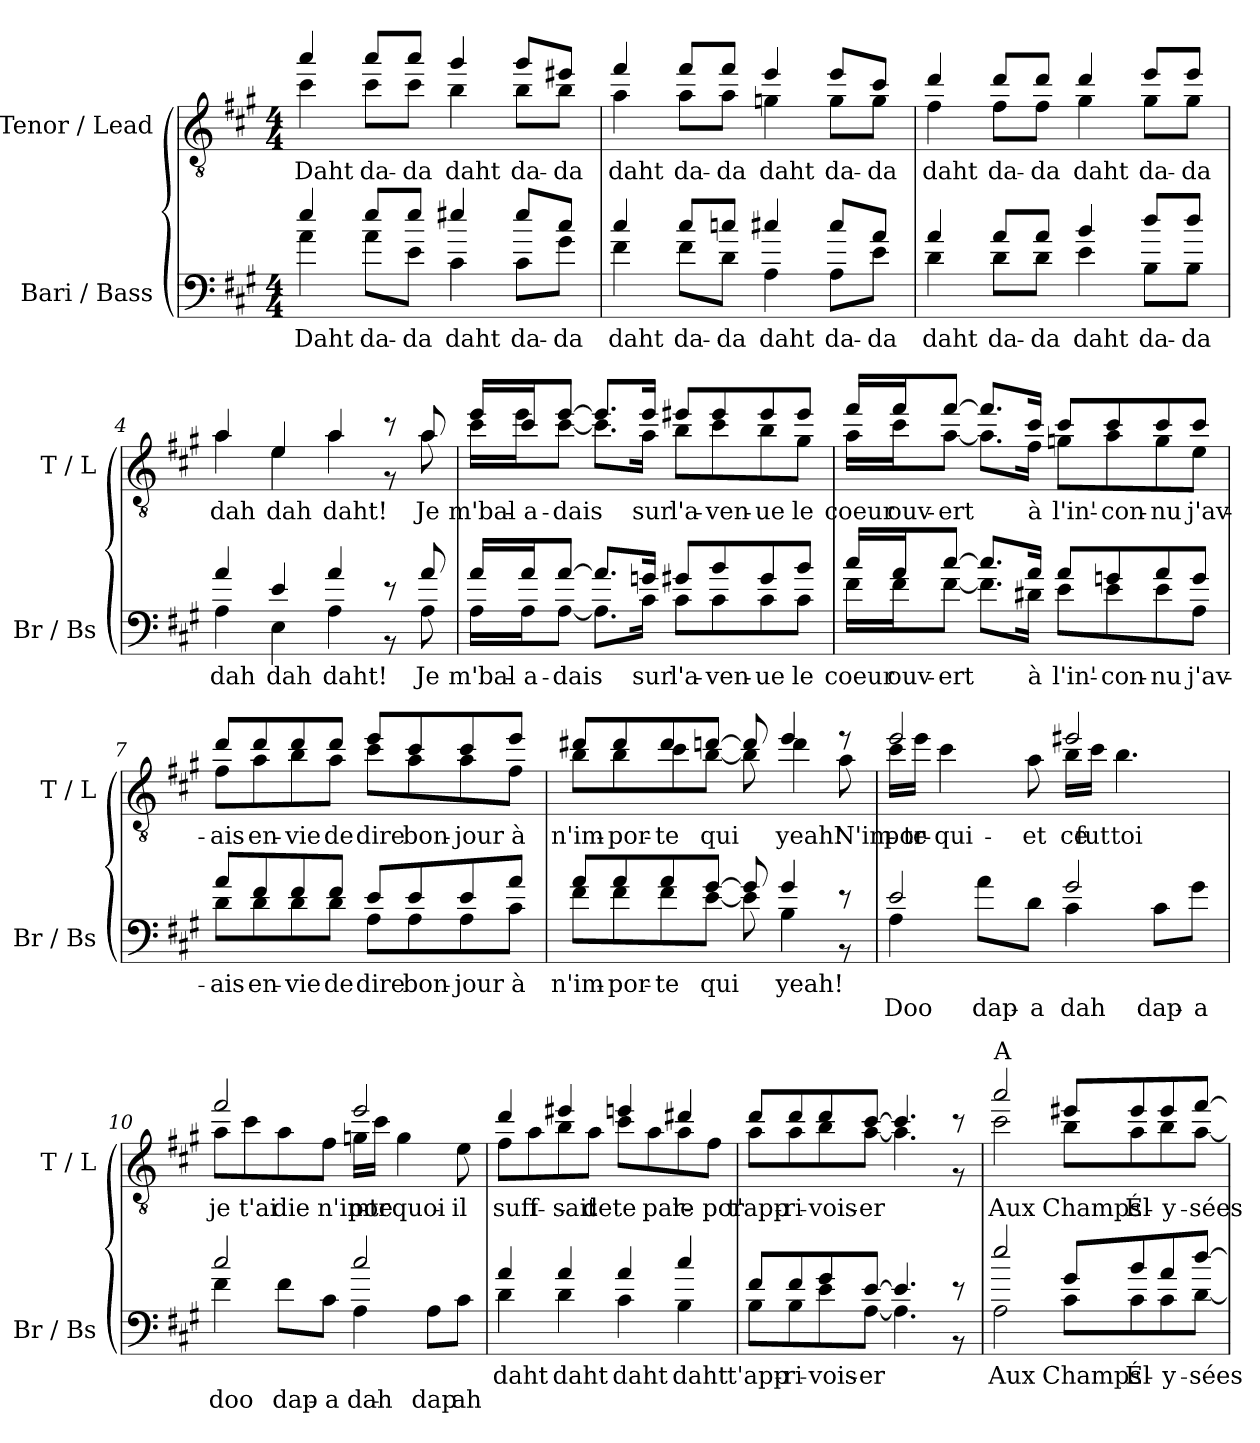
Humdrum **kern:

**kern	**text	**text	**kern	**text
*part2	*part2	*part2	*part1	*part1
*staff2	*staff2	*staff2	*staff1	*staff1
*I"Bari / Bass	*	*	*I"Tenor / Lead	*
*I'Br / Bs	*	*	*I'T / L	*
*clefF4	*	*	*clefGv2	*
*ITrd8c14	*	*	*ITrd8c14	*
*k[f#c#g#]	*	*	*k[f#c#g#]	*
*A:	*	*	*A:	*
*M4/4	*	*	*M4/4	*
*MM80	*	*	*MM80	*
=1	=1	=1	=1	=1
!	!LO:LY:a:color=#000000	!	!	!
*^	*	*	*	*
!	!	!LO:LY:color=#000000	!	!	!LO:LY:a:color=#000000
*	*	*	*	*^	*
!	!	!	!	!	!	!LO:LY:color=#000000
4e	4A	Daht	.	4a	4c#	Daht
!	!	!LO:LY:a:color=#000000	!	!	!	!
!	!	!LO:LY:color=#000000	!	!	!	!LO:LY:a:color=#000000
!	!	!	!	!	!	!LO:LY:color=#000000
8eL	8AL	da-	.	8aL	8c#L	da-
!	!	!LO:LY:a:color=#000000	!	!	!	!
!	!	!LO:LY:color=#000000	!	!	!	!LO:LY:a:color=#000000
!	!	!	!	!	!	!LO:LY:color=#000000
8eJ	8EJ	-da	.	8aJ	8c#J	-da
!	!	!LO:LY:a:color=#000000	!	!	!	!
!	!	!LO:LY:color=#000000	!	!	!	!LO:LY:a:color=#000000
!	!	!	!	!	!	!LO:LY:color=#000000
4e#X	4C#	daht	.	4g#	4B	daht
!	!	!LO:LY:a:color=#000000	!	!	!	!
!	!	!LO:LY:color=#000000	!	!	!	!LO:LY:a:color=#000000
!	!	!	!	!	!	!LO:LY:color=#000000
8e#L	8C#L	da-	.	8g#L	8BL	da-
!	!	!LO:LY:a:color=#000000	!	!	!	!
!	!	!LO:LY:color=#000000	!	!	!	!LO:LY:a:color=#000000
!	!	!	!	!	!	!LO:LY:color=#000000
8c#J	8G#J	-da	.	8e#XJ	8BJ	-da
=2	=2	=2	=2	=2	=2	=2
!	!	!LO:LY:a:color=#000000	!	!	!	!
!	!	!LO:LY:color=#000000	!	!	!	!LO:LY:a:color=#000000
!	!	!	!	!	!	!LO:LY:color=#000000
4c#	4F#	daht	.	4f#	4A	daht
!	!	!LO:LY:a:color=#000000	!	!	!	!
!	!	!LO:LY:color=#000000	!	!	!	!LO:LY:a:color=#000000
!	!	!	!	!	!	!LO:LY:color=#000000
8c#L	8F#L	da-	.	8f#L	8AL	da-
!	!	!LO:LY:a:color=#000000	!	!	!	!
!	!	!LO:LY:color=#000000	!	!	!	!LO:LY:a:color=#000000
!	!	!	!	!	!	!LO:LY:color=#000000
8cnJ	8DJ	-da	.	8f#J	8AJ	-da
!	!	!LO:LY:a:color=#000000	!	!	!	!
!	!	!LO:LY:color=#000000	!	!	!	!LO:LY:a:color=#000000
!	!	!	!	!	!	!LO:LY:color=#000000
4c#X	4AA	daht	.	4e	4Gn	daht
!	!	!LO:LY:a:color=#000000	!	!	!	!
!	!	!LO:LY:color=#000000	!	!	!	!LO:LY:a:color=#000000
!	!	!	!	!	!	!LO:LY:color=#000000
8c#L	8AAL	da-	.	8eL	8GL	da-
!	!	!LO:LY:a:color=#000000	!	!	!	!
!	!	!LO:LY:color=#000000	!	!	!	!LO:LY:a:color=#000000
!	!	!	!	!	!	!LO:LY:color=#000000
8AJ	8EJ	-da	.	8c#J	8GJ	-da
=3	=3	=3	=3	=3	=3	=3
!	!	!LO:LY:a:color=#000000	!	!	!	!
!	!	!LO:LY:color=#000000	!	!	!	!LO:LY:a:color=#000000
!	!	!	!	!	!	!LO:LY:color=#000000
4A	4D	daht	.	4d	4F#	daht
!	!	!LO:LY:a:color=#000000	!	!	!	!
!	!	!LO:LY:color=#000000	!	!	!	!LO:LY:a:color=#000000
!	!	!	!	!	!	!LO:LY:color=#000000
8AL	8DL	da-	.	8dL	8F#L	da-
!	!	!LO:LY:a:color=#000000	!	!	!	!
!	!	!LO:LY:color=#000000	!	!	!	!LO:LY:a:color=#000000
!	!	!	!	!	!	!LO:LY:color=#000000
8AJ	8DJ	-da	.	8dJ	8F#J	-da
!	!	!LO:LY:a:color=#000000	!	!	!	!
!	!	!LO:LY:color=#000000	!	!	!	!LO:LY:a:color=#000000
!	!	!	!	!	!	!LO:LY:color=#000000
4B	4E	daht	.	4d	4G#	daht
!	!	!LO:LY:a:color=#000000	!	!	!	!
!	!	!LO:LY:color=#000000	!	!	!	!LO:LY:a:color=#000000
!	!	!	!	!	!	!LO:LY:color=#000000
8dL	8BBL	da-	.	8eL	8G#L	da-
!	!	!LO:LY:a:color=#000000	!	!	!	!
!	!	!LO:LY:color=#000000	!	!	!	!LO:LY:a:color=#000000
!	!	!	!	!	!	!LO:LY:color=#000000
8dJ	8BBJ	-da	.	8eJ	8G#J	-da
=4	=4	=4	=4	=4	=4	=4
!	!	!LO:LY:a:color=#000000	!	!	!	!
!	!	!LO:LY:color=#000000	!	!	!	!LO:LY:a:color=#000000
!	!	!	!	!	!	!LO:LY:color=#000000
4A	4AA	dah	.	4A	4A	dah
!	!	!LO:LY:a:color=#000000	!	!	!	!
!	!	!LO:LY:color=#000000	!	!	!	!LO:LY:a:color=#000000
!	!	!	!	!	!	!LO:LY:color=#000000
4E	4EE	dah	.	4E	4E	dah
!	!	!LO:LY:a:color=#000000	!	!	!	!
!	!	!LO:LY:color=#000000	!	!	!	!LO:LY:a:color=#000000
!	!	!	!	!	!	!LO:LY:color=#000000
4A	4AA	daht!	.	4A	4A	daht!
8r	8r	.	.	8r	8r	.
!	!	!LO:LY:a:color=#000000	!	!	!	!
!	!	!LO:LY:color=#000000	!	!	!	!LO:LY:a:color=#000000
!	!	!	!	!	!	!LO:LY:color=#000000
8A	8AA	Je	.	8A	8A	Je
!!LO:LB:g=z	!!
=5	=5	=5	=5	=5	=5	=5
!	!	!LO:LY:a:color=#000000	!	!	!	!
!	!	!LO:LY:color=#000000	!	!	!	!LO:LY:a:color=#000000
!	!	!	!	!	!	!LO:LY:color=#000000
16AL	16AAL	m'bal-	.	16eL	16c#L	m'bal-
!	!	!LO:LY:a:color=#000000	!	!	!	!
!	!	!LO:LY:color=#000000	!	!	!	!LO:LY:a:color=#000000
!	!	!	!	!	!	!LO:LY:color=#000000
16A	16AA	-a-	.	16c#	16e	-a-
!	!	!LO:LY:a:color=#000000	!	!	!	!
!	!	!LO:LY:color=#000000	!	!	!	!LO:LY:a:color=#000000
!	!	!	!	!	!	!LO:LY:color=#000000
[8AJ	[8AAJ	-dais	.	[8eJ	[8c#J	-dais
8.AL]	8.AAL]	.	.	8.eL]	8.c#L]	.
!	!	!LO:LY:a:color=#000000	!	!	!	!
!	!	!LO:LY:color=#000000	!	!	!	!LO:LY:a:color=#000000
!	!	!	!	!	!	!LO:LY:color=#000000
16GnJ	16C#J	sur	.	16eJ	16AJ	sur
!	!	!LO:LY:a:color=#000000	!	!	!	!
!	!	!LO:LY:color=#000000	!	!	!	!LO:LY:a:color=#000000
!	!	!	!	!	!	!LO:LY:color=#000000
8G#XL	8C#L	l'a-	.	8e#XL	8BL	l'a-
!	!	!LO:LY:a:color=#000000	!	!	!	!
!	!	!LO:LY:color=#000000	!	!	!	!LO:LY:a:color=#000000
!	!	!	!	!	!	!LO:LY:color=#000000
8B	8C#	-ven-	.	8e#	8c#	-ven-
!	!	!LO:LY:a:color=#000000	!	!	!	!
!	!	!LO:LY:color=#000000	!	!	!	!LO:LY:a:color=#000000
!	!	!	!	!	!	!LO:LY:color=#000000
8G#	8C#	-ue	.	8e#	8B	-ue
!	!	!LO:LY:a:color=#000000	!	!	!	!
!	!	!LO:LY:color=#000000	!	!	!	!LO:LY:a:color=#000000
!	!	!	!	!	!	!LO:LY:color=#000000
8BJ	8C#J	le	.	8e#J	8G#J	le
=6	=6	=6	=6	=6	=6	=6
!	!	!LO:LY:a:color=#000000	!	!	!	!
!	!	!LO:LY:color=#000000	!	!	!	!LO:LY:a:color=#000000
!	!	!	!	!	!	!LO:LY:color=#000000
16c#L	16F#L	coeur	.	16f#L	16AL	coeur
!	!	!LO:LY:a:color=#000000	!	!	!	!
!	!	!LO:LY:color=#000000	!	!	!	!LO:LY:a:color=#000000
!	!	!	!	!	!	!LO:LY:color=#000000
16A	16F#	ouv-	.	16f#	16c#	ouv-
!	!	!LO:LY:a:color=#000000	!	!	!	!
!	!	!LO:LY:color=#000000	!	!	!	!LO:LY:a:color=#000000
!	!	!	!	!	!	!LO:LY:color=#000000
[8c#J	[8F#J	-ert	.	[8f#J	[8AJ	-ert
8.c#L]	8.F#L]	.	.	8.f#L]	8.AL]	.
!	!	!LO:LY:a:color=#000000	!	!	!	!
!	!	!LO:LY:color=#000000	!	!	!	!LO:LY:a:color=#000000
!	!	!	!	!	!	!LO:LY:color=#000000
16AJ	16D#XJ	à	.	16c#J	16F#J	à
!	!	!LO:LY:a:color=#000000	!	!	!	!
!	!	!LO:LY:color=#000000	!	!	!	!LO:LY:a:color=#000000
!	!	!	!	!	!	!LO:LY:color=#000000
8AL	8EL	l'in'-	.	8c#L	8GnL	l'in'-
!	!	!LO:LY:a:color=#000000	!	!	!	!
!	!	!LO:LY:color=#000000	!	!	!	!LO:LY:a:color=#000000
!	!	!	!	!	!	!LO:LY:color=#000000
8Gn	8E	-con-	.	8c#	8A	-con-
!	!	!LO:LY:a:color=#000000	!	!	!	!
!	!	!LO:LY:color=#000000	!	!	!	!LO:LY:a:color=#000000
!	!	!	!	!	!	!LO:LY:color=#000000
8A	8E	-nu	.	8c#	8G	-nu
!	!	!LO:LY:a:color=#000000	!	!	!	!
!	!	!LO:LY:color=#000000	!	!	!	!LO:LY:a:color=#000000
!	!	!	!	!	!	!LO:LY:color=#000000
8GJ	8AAJ	j'av-	.	8c#J	8EJ	j'av-
=7	=7	=7	=7	=7	=7	=7
!	!	!LO:LY:a:color=#000000	!	!	!	!
!	!	!LO:LY:color=#000000	!	!	!	!LO:LY:a:color=#000000
!	!	!	!	!	!	!LO:LY:color=#000000
8AL	8DL	-ais	.	8dL	8F#L	-ais
!	!	!LO:LY:a:color=#000000	!	!	!	!
!	!	!LO:LY:color=#000000	!	!	!	!LO:LY:a:color=#000000
!	!	!	!	!	!	!LO:LY:color=#000000
8F#	8D	en-	.	8d	8A	en-
!	!	!LO:LY:a:color=#000000	!	!	!	!
!	!	!LO:LY:color=#000000	!	!	!	!LO:LY:a:color=#000000
!	!	!	!	!	!	!LO:LY:color=#000000
8F#	8D	-vie	.	8d	8B	-vie
!	!	!LO:LY:a:color=#000000	!	!	!	!
!	!	!LO:LY:color=#000000	!	!	!	!LO:LY:a:color=#000000
!	!	!	!	!	!	!LO:LY:color=#000000
8F#J	8DJ	de	.	8dJ	8AJ	de
!	!	!LO:LY:a:color=#000000	!	!	!	!
!	!	!LO:LY:color=#000000	!	!	!	!LO:LY:a:color=#000000
!	!	!	!	!	!	!LO:LY:color=#000000
8EL	8AAL	dire	.	8eL	8c#L	dire
!	!	!LO:LY:a:color=#000000	!	!	!	!
!	!	!LO:LY:color=#000000	!	!	!	!LO:LY:a:color=#000000
!	!	!	!	!	!	!LO:LY:color=#000000
8E	8AA	bon-	.	8c#	8A	bon-
!	!	!LO:LY:a:color=#000000	!	!	!	!
!	!	!LO:LY:color=#000000	!	!	!	!LO:LY:a:color=#000000
!	!	!	!	!	!	!LO:LY:color=#000000
8E	8AA	-jour	.	8c#	8A	-jour
!	!	!LO:LY:a:color=#000000	!	!	!	!
!	!	!LO:LY:color=#000000	!	!	!	!LO:LY:a:color=#000000
!	!	!	!	!	!	!LO:LY:color=#000000
8AJ	8C#J	à	.	8eJ	8F#J	à
!!LO:LB:g=z	!!
=8	=8	=8	=8	=8	=8	=8
!	!	!LO:LY:a:color=#000000	!	!	!	!
!	!	!LO:LY:color=#000000	!	!	!	!LO:LY:a:color=#000000
!	!	!	!	!	!	!LO:LY:color=#000000
8AL	8F#L	n'im-	.	8d#XL	8BL	n'im-
!	!	!LO:LY:a:color=#000000	!	!	!	!
!	!	!LO:LY:color=#000000	!	!	!	!LO:LY:a:color=#000000
!	!	!	!	!	!	!LO:LY:color=#000000
8A	8F#	-por-	.	8d#	8B	-por-
!	!	!LO:LY:a:color=#000000	!	!	!	!
!	!	!LO:LY:color=#000000	!	!	!	!LO:LY:a:color=#000000
!	!	!	!	!	!	!LO:LY:color=#000000
8A	8F#	-te	.	8d#	8c#	-te
!	!	!LO:LY:a:color=#000000	!	!	!	!
!	!	!LO:LY:color=#000000	!	!	!	!LO:LY:a:color=#000000
!	!	!	!	!	!	!LO:LY:color=#000000
[8G#J	[8EJ	qui	.	[8dnJ	[8BJ	qui
8G#]	8E]	.	.	8d]	8B]	.
!	!	!LO:LY:a:color=#000000	!	!	!	!
!	!	!LO:LY:color=#000000	!	!	!	!LO:LY:a:color=#000000
!	!	!	!	!	!	!LO:LY:color=#000000
4G#	4BB	yeah!	.	4e	4d	yeah!
!	!	!	!	!	!	!LO:LY:color=#000000
8r	8r	.	.	8r	8A	N'im-
=9	=9	=9	=9	=9	=9	=9
!	!	!LO:LY:a:color=#000000	!	!	!	!
!	!	!	!LO:LY:color=#000000	!	!	!LO:LY:a:color=#000000
!	!	!	!	!	!	!LO:LY:color=#000000
2E	4AA	.	Doo	2e	16c#L	-por-
!	!	!	!	!	!	!LO:LY:color=#000000
.	.	.	.	.	16eJ	-te-
!	!	!	!	!	!	!LO:LY:color=#000000
.	.	.	.	.	4c#	-qui
!	!	!	!LO:LY:color=#000000	!	!	!
.	8AL	.	dap-	.	.	.
!	!	!	!LO:LY:color=#000000	!	!	!LO:LY:color=#000000
.	8DJ	.	-a	.	8A	et
!	!	!LO:LY:a:color=#000000	!	!	!	!
!	!	!	!LO:LY:color=#000000	!	!	!LO:LY:a:color=#000000
!	!	!	!	!	!	!LO:LY:color=#000000
2G#	4C#	.	dah	2e#X	16BL	ce
!	!	!	!	!	!	!LO:LY:color=#000000
.	.	.	.	.	16c#J	fut
!	!	!	!	!	!	!LO:LY:color=#000000
.	.	.	.	.	4.B	toi
!	!	!	!LO:LY:color=#000000	!	!	!
.	8C#L	.	dap-	.	.	.
!	!	!	!LO:LY:color=#000000	!	!	!
.	8G#J	.	-a	.	.	.
=10	=10	=10	=10	=10	=10	=10
!	!	!LO:LY:a:color=#000000	!	!	!	!
!	!	!	!LO:LY:color=#000000	!	!	!LO:LY:a:color=#000000
!	!	!	!	!	!	!LO:LY:color=#000000
2c#	4F#	.	doo	2f#	8AL	je
!	!	!	!	!	!	!LO:LY:color=#000000
.	.	.	.	.	8c#	t'ai
!	!	!	!LO:LY:color=#000000	!	!	!LO:LY:color=#000000
.	8F#L	.	dap-	.	8A	die
!	!	!	!LO:LY:color=#000000	!	!	!LO:LY:color=#000000
.	8C#J	.	-a-	.	8F#J	n'im-
!	!	!LO:LY:a:color=#000000	!	!	!	!
!	!	!	!LO:LY:color=#000000	!	!	!LO:LY:a:color=#000000
!	!	!	!	!	!	!LO:LY:color=#000000
2c#	4AA	.	-dah	2e	16GnL	-por-
!	!	!	!	!	!	!LO:LY:color=#000000
.	.	.	.	.	16c#J	-te
!	!	!	!	!	!	!LO:LY:color=#000000
.	.	.	.	.	4G	quoi
!	!	!	!LO:LY:color=#000000	!	!	!
.	8AAL	.	dap	.	.	.
!	!	!	!LO:LY:color=#000000	!	!	!LO:LY:color=#000000
.	8C#J	.	ah	.	8E	il
=11	=11	=11	=11	=11	=11	=11
!	!	!LO:LY:a:color=#000000	!	!	!	!
!	!	!LO:LY:color=#000000	!	!	!	!LO:LY:a:color=#000000
!	!	!	!	!	!	!LO:LY:color=#000000
4A	4D	daht	.	4d	8F#L	suff-
!	!	!	!	!	!	!LO:LY:color=#000000
.	.	.	.	.	8A	-i-
!	!	!LO:LY:a:color=#000000	!	!	!	!
!	!	!LO:LY:color=#000000	!	!	!	!LO:LY:a:color=#000000
!	!	!	!	!	!	!LO:LY:color=#000000
4A	4D	daht	.	4e#X	8B	-sait
!	!	!	!	!	!	!LO:LY:color=#000000
.	.	.	.	.	8AJ	de
!	!	!LO:LY:a:color=#000000	!	!	!	!
!	!	!LO:LY:color=#000000	!	!	!	!LO:LY:a:color=#000000
!	!	!	!	!	!	!LO:LY:color=#000000
4A	4C#	daht	.	4en	8c#L	te
!	!	!	!	!	!	!LO:LY:color=#000000
.	.	.	.	.	8A	par-
!	!	!LO:LY:a:color=#000000	!	!	!	!
!	!	!LO:LY:color=#000000	!	!	!	!LO:LY:a:color=#000000
!	!	!	!	!	!	!LO:LY:color=#000000
4c#	4BB	daht	.	4d#X	8A	-le
!	!	!	!	!	!	!LO:LY:color=#000000
.	.	.	.	.	8F#J	por
!!LO:LB:g=z	!!
=12	=12	=12	=12	=12	=12	=12
!	!	!LO:LY:a:color=#000000	!	!	!	!
!	!	!LO:LY:color=#000000	!	!	!	!LO:LY:a:color=#000000
!	!	!	!	!	!	!LO:LY:color=#000000
8F#L	8BBL	t'app-	.	8dL	8AL	t'app-
!	!	!LO:LY:a:color=#000000	!	!	!	!
!	!	!LO:LY:color=#000000	!	!	!	!LO:LY:a:color=#000000
!	!	!	!	!	!	!LO:LY:color=#000000
8F#	8BB	-ri-	.	8d	8A	-ri-
!	!	!LO:LY:a:color=#000000	!	!	!	!
!	!	!LO:LY:color=#000000	!	!	!	!LO:LY:a:color=#000000
!	!	!	!	!	!	!LO:LY:color=#000000
8G#	8E	-vois-	.	8d	8B	-vois-
!	!	!LO:LY:a:color=#000000	!	!	!	!
!	!	!LO:LY:color=#000000	!	!	!	!LO:LY:a:color=#000000
!	!	!	!	!	!	!LO:LY:color=#000000
[8EJ	[8AAJ	-er	.	[8c#J	[8AJ	-er
4.E]	4.AA]	.	.	4.c#]	4.A]	.
8r	8r	.	.	8r	8r	.
=13	=13	=13	=13	=13	=13	=13
!	!	!	!	!LO:TX:a:t=A	!	!
!	!	!LO:LY:a:color=#000000	!	!	!	!
!	!	!LO:LY:color=#000000	!	!	!	!LO:LY:a:color=#000000
!	!	!	!	!	!	!LO:LY:color=#000000
2e	2AA	Aux	.	2a	2c#	Aux
!	!	!LO:LY:a:color=#000000	!	!	!	!
!	!	!LO:LY:color=#000000	!	!	!	!LO:LY:a:color=#000000
!	!	!	!	!	!	!LO:LY:color=#000000
8G#L	8C#L	Champs	.	8e#XL	8BL	Champs
!	!	!LO:LY:a:color=#000000	!	!	!	!
!	!	!LO:LY:color=#000000	!	!	!	!LO:LY:a:color=#000000
!	!	!	!	!	!	!LO:LY:color=#000000
8B	8C#	Él-	.	8e#	8A	Él-
!	!	!LO:LY:a:color=#000000	!	!	!	!
!	!	!LO:LY:color=#000000	!	!	!	!LO:LY:a:color=#000000
!	!	!	!	!	!	!LO:LY:color=#000000
8A	8C#	-y-	.	8e#	8B	-y-
!	!	!LO:LY:a:color=#000000	!	!	!	!
!	!	!LO:LY:color=#000000	!	!	!	!LO:LY:a:color=#000000
!	!	!	!	!	!	!LO:LY:color=#000000
[8dJ	[8DJ	-sées	.	[8f#J	[8AJ	-sées
*v	*v	*	*	*	*	*
*	*	*	*v	*v	*
=	=	=	=	=
*-	*-	*-	*-	*-
